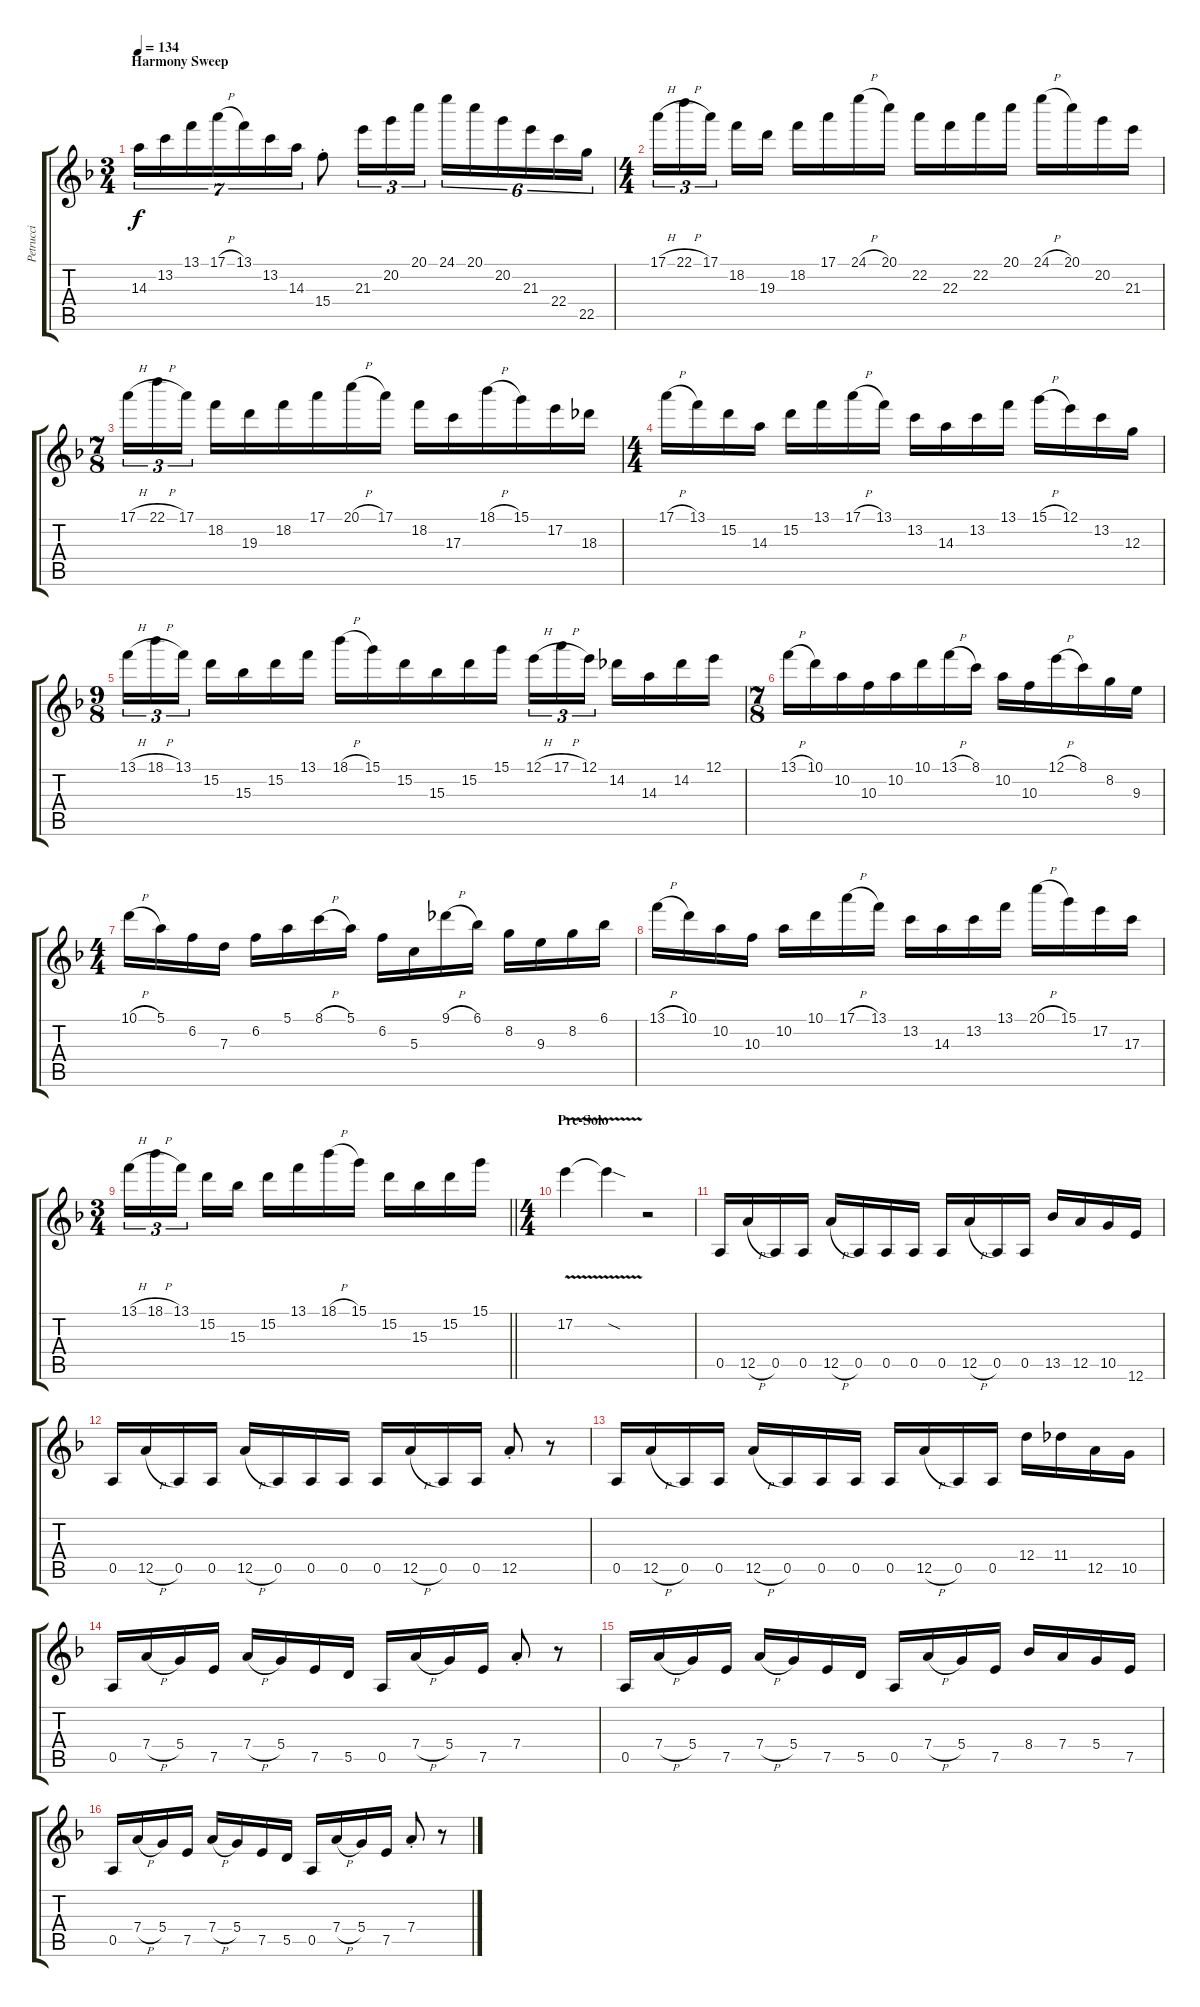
\track ("Petrucci" "Petrucci") {instrument distortionguitar}
\staff {score tabs}
\tuning (E4 B3 G3 D3 A2 E2) {hide}
\ts (3 4)
\section ("" "Harmony Sweep")
\tempo 134
\clef g2
\ks f
14.3.16{tu (7 4) dy f} 13.2.16{tu (7 4)} 13.1.16{tu (7 4)} 17.1{h}.16{tu (7 4)} 13.1.16{tu (7 4)} 13.2.16{tu (7 4)} 14.3.16{tu (7 4)} 15.4{st}.8 21.3.16{tu (3 2)} 20.2.16{tu (3 2)} 20.1.16{tu (3 2)} 24.1.16{tu (6 4)} 20.1.16{tu (6 4)} 20.2.16{tu (6 4)} 21.3.16{tu (6 4)} 22.4.16{tu (6 4)} 22.5.16{tu (6 4)} |
\ts (4 4)
17.1{h}.16{tu (3 2)} 22.1{h}.16{tu (3 2)} 17.1.16{tu (3 2) beam splitsecondary} 18.2.16 19.3.16 18.2.16 17.1.16 24.1{h}.16 20.1.16 22.2.16 22.3.16 22.2.16 20.1.16 24.1{h}.16 20.1.16 20.2.16 21.3.16 |
\ts (7 8)
17.1{h}.16{tu (3 2)} 22.1{h}.16{tu (3 2)} 17.1.16{tu (3 2)} 18.2.16 19.3.16 18.2.16 17.1.16 20.1{h}.16 17.1.16 18.2.16 17.3.16 18.1{h}.16 15.1.16 17.2.16 18.3.16 |
\ts (4 4)
17.1{h}.16 13.1.16 15.2.16 14.3.16 15.2.16 13.1.16 17.1{h}.16 13.1.16 13.2.16 14.3.16 13.2.16 13.1.16 15.1{h}.16 12.1.16 13.2.16 12.3.16 |
\ts (9 8)
13.1{h}.16{tu (3 2)} 18.1{h}.16{tu (3 2)} 13.1.16{tu (3 2) beam splitsecondary} 15.2.16 15.3.16 15.2.16 13.1.16 18.1{h}.16 15.1.16 15.2.16 15.3.16 15.2.16 15.1.16 12.1{h}.16{tu (3 2)} 17.1{h}.16{tu (3 2)} 12.1.16{tu (3 2) beam splitsecondary} 14.2.16 14.3.16 14.2.16 12.1.16 |
\ts (7 8)
13.1{h}.16 10.1.16 10.2.16 10.3.16 10.2.16 10.1.16 13.1{h}.16 8.1.16 10.2.16 10.3.16 12.1{h}.16 8.1.16 8.2.16 9.3.16 |
\ts (4 4)
10.1{h}.16 5.1.16 6.2.16 7.3.16 6.2.16 5.1.16 8.1{h}.16 5.1.16 6.2.16 5.3.16 9.1{h}.16 6.1.16 8.2.16 9.3.16 8.2.16 6.1.16 |
13.1{h}.16 10.1.16 10.2.16 10.3.16 10.2.16 10.1.16 17.1{h}.16 13.1.16 13.2.16 14.3.16 13.2.16 13.1.16 20.1{h}.16 15.1.16 17.2.16 17.3.16 |
\ts (3 4)
\barLineRight lightlight
13.1{h}.16{tu (3 2)} 18.1{h}.16{tu (3 2)} 13.1.16{tu (3 2) beam splitsecondary} 15.2.16 15.3.16 15.2.16 13.1.16 18.1{h}.16 15.1.16 15.2.16 15.3.16 15.2.16 15.1.16 |
\ts (4 4)
\section ("" "Pre-Solo")
17.2{v}.4 17.2{sod t}.4 r.2 |
0.5.16 12.5{h}.16 0.5.16 0.5.16 12.5{h}.16 0.5.16 0.5.16 0.5.16 0.5.16 12.5{h}.16 0.5.16 0.5.16 13.5.16 12.5.16 10.5.16 12.6.16 |
0.5.16 12.5{h}.16 0.5.16 0.5.16 12.5{h}.16 0.5.16 0.5.16 0.5.16 0.5.16 12.5{h}.16 0.5.16 0.5.16 12.5{st}.8 r.8 |
0.5.16 12.5{h}.16 0.5.16 0.5.16 12.5{h}.16 0.5.16 0.5.16 0.5.16 0.5.16 12.5{h}.16 0.5.16 0.5.16 12.4.16 11.4.16 12.5.16 10.5.16 |
0.5.16 7.4{h}.16 5.4.16 7.5.16 7.4{h}.16 5.4.16 7.5.16 5.5.16 0.5.16 7.4{h}.16 5.4.16 7.5.16 7.4{st}.8 r.8 |
0.5.16 7.4{h}.16 5.4.16 7.5.16 7.4{h}.16 5.4.16 7.5.16 5.5.16 0.5.16 7.4{h}.16 5.4.16 7.5.16 8.4.16 7.4.16 5.4.16 7.5.16 |
0.5.16 7.4{h}.16 5.4.16 7.5.16 7.4{h}.16 5.4.16 7.5.16 5.5.16 0.5.16 7.4{h}.16 5.4.16 7.5.16 7.4{st}.8 r.8
